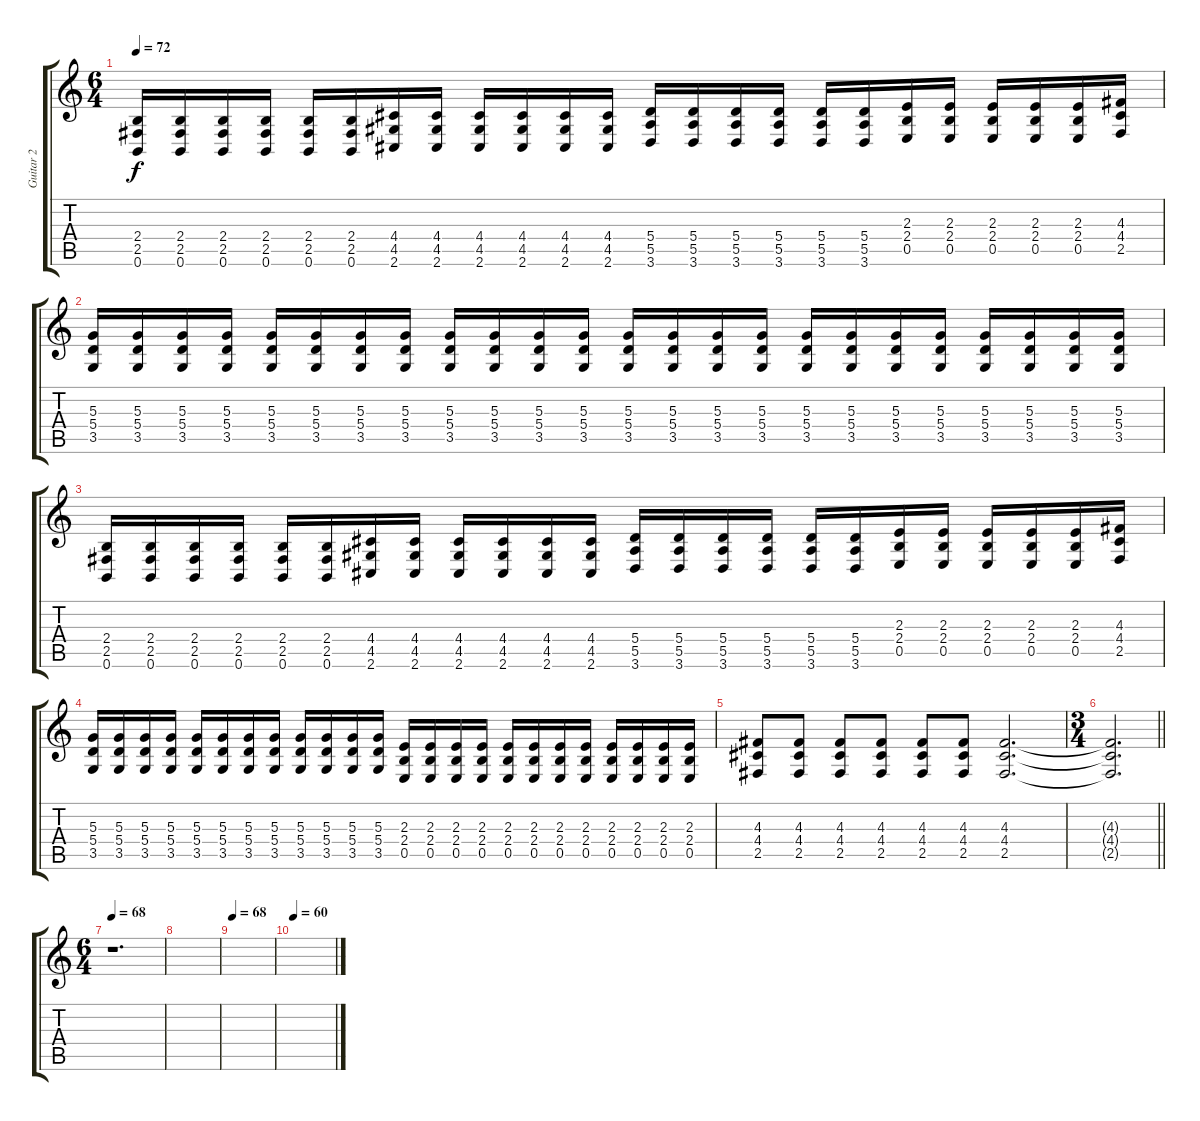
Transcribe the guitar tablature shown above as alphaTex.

\track ("Guitar 2" "Guitar 2") {instrument distortionguitar}
\staff {score tabs}
\tuning (B3 Gb3 D3 A2 E2 B1) {hide}
\ts (6 4)
\tempo 72
\clef g2
\ks c
(2.4 2.5 0.6).16{dy f} (2.4 2.5 0.6).16 (2.4 2.5 0.6).16 (2.4 2.5 0.6).16 (2.4 2.5 0.6).16 (2.4 2.5 0.6).16 (4.4 4.5 2.6).16 (4.4 4.5 2.6).16 (4.4 4.5 2.6).16 (4.4 4.5 2.6).16 (4.4 4.5 2.6).16 (4.4 4.5 2.6).16 (5.4 5.5 3.6).16 (5.4 5.5 3.6).16 (5.4 5.5 3.6).16 (5.4 5.5 3.6).16 (5.4 5.5 3.6).16 (5.4 5.5 3.6).16 (2.3 2.4 0.5).16 (2.3 2.4 0.5).16 (2.3 2.4 0.5).16 (2.3 2.4 0.5).16 (2.3 2.4 0.5).16 (4.3 4.4 2.5).16 |
(5.3 5.4 3.5).16 (5.3 5.4 3.5).16 (5.3 5.4 3.5).16 (5.3 5.4 3.5).16 (5.3 5.4 3.5).16 (5.3 5.4 3.5).16 (5.3 5.4 3.5).16 (5.3 5.4 3.5).16 (5.3 5.4 3.5).16 (5.3 5.4 3.5).16 (5.3 5.4 3.5).16 (5.3 5.4 3.5).16 (5.3 5.4 3.5).16 (5.3 5.4 3.5).16 (5.3 5.4 3.5).16 (5.3 5.4 3.5).16 (5.3 5.4 3.5).16 (5.3 5.4 3.5).16 (5.3 5.4 3.5).16 (5.3 5.4 3.5).16 (5.3 5.4 3.5).16 (5.3 5.4 3.5).16 (5.3 5.4 3.5).16 (5.3 5.4 3.5).16 |
(2.4 2.5 0.6).16 (2.4 2.5 0.6).16 (2.4 2.5 0.6).16 (2.4 2.5 0.6).16 (2.4 2.5 0.6).16 (2.4 2.5 0.6).16 (4.4 4.5 2.6).16 (4.4 4.5 2.6).16 (4.4 4.5 2.6).16 (4.4 4.5 2.6).16 (4.4 4.5 2.6).16 (4.4 4.5 2.6).16 (5.4 5.5 3.6).16 (5.4 5.5 3.6).16 (5.4 5.5 3.6).16 (5.4 5.5 3.6).16 (5.4 5.5 3.6).16 (5.4 5.5 3.6).16 (2.3 2.4 0.5).16 (2.3 2.4 0.5).16 (2.3 2.4 0.5).16 (2.3 2.4 0.5).16 (2.3 2.4 0.5).16 (4.3 4.4 2.5).16 |
(5.3 5.4 3.5).16 (5.3 5.4 3.5).16 (5.3 5.4 3.5).16 (5.3 5.4 3.5).16 (5.3 5.4 3.5).16 (5.3 5.4 3.5).16 (5.3 5.4 3.5).16 (5.3 5.4 3.5).16 (5.3 5.4 3.5).16 (5.3 5.4 3.5).16 (5.3 5.4 3.5).16 (5.3 5.4 3.5).16 (2.3 2.4 0.5).16 (2.3 2.4 0.5).16 (2.3 2.4 0.5).16 (2.3 2.4 0.5).16 (2.3 2.4 0.5).16 (2.3 2.4 0.5).16 (2.3 2.4 0.5).16 (2.3 2.4 0.5).16 (2.3 2.4 0.5).16 (2.3 2.4 0.5).16 (2.3 2.4 0.5).16 (2.3 2.4 0.5).16 |
(4.3 4.4 2.5).8 (4.3 4.4 2.5).8 (4.3 4.4 2.5).8 (4.3 4.4 2.5).8 (4.3 4.4 2.5).8 (4.3 4.4 2.5).8 (4.3 4.4 2.5).2{d} |
\ts (3 4)
\barLineRight lightlight
(4.3{t} 4.4{t} 2.5{t}).2{d} |
\ts (6 4)
\section ("" "")
\tempo 68
r.1{d} |
|
\tempo 68
|
\tempo 60
